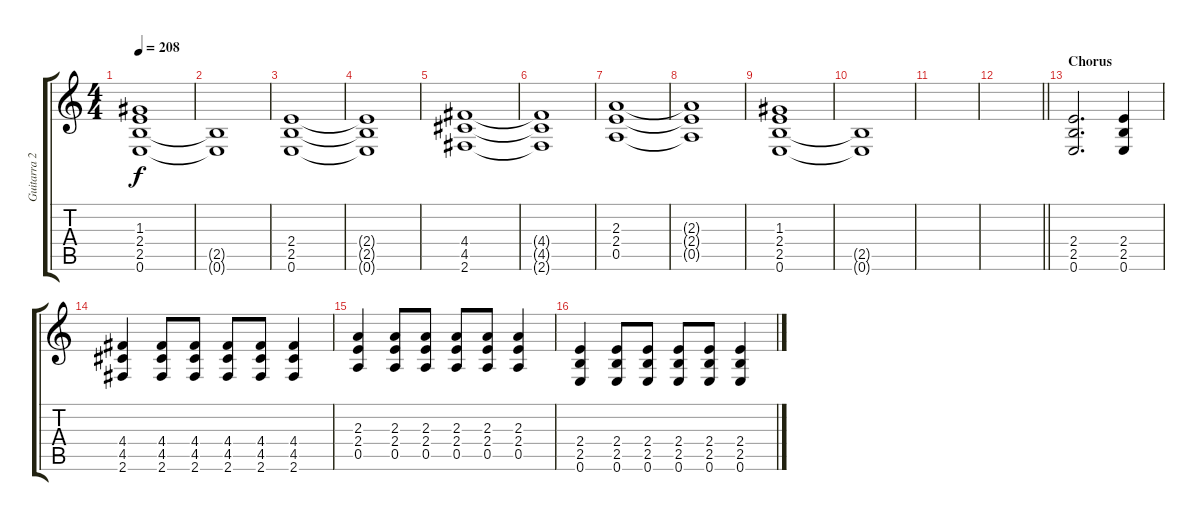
\track ("Guitarra 2" "Guitarra 2") {instrument distortionguitar}
\staff {score tabs}
\tuning (E4 B3 G3 D3 A2 E2) {hide}
\ts (4 4)
\tempo 208
\clef g2
\ks c
(1.3 2.4 2.5 0.6).1{dy f} |
(2.5{t} 0.6{t}).1 |
(2.4 2.5 0.6).1 |
(2.4{t} 2.5{t} 0.6{t}).1 |
(4.4 4.5 2.6).1 |
(4.4{t} 4.5{t} 2.6{t}).1 |
(2.3 2.4 0.5).1 |
(2.3{t} 2.4{t} 0.5{t}).1 |
(1.3 2.4 2.5 0.6).1 |
(2.5{t} 0.6{t}).1 |
|
\barLineRight lightlight
|
\section ("" "Chorus")
(2.4 2.5 0.6).2{d} (2.4 2.5 0.6).4 |
(4.4 4.5 2.6).4 (4.4 4.5 2.6).8 (4.4 4.5 2.6).8 (4.4 4.5 2.6).8 (4.4 4.5 2.6).8 (4.4 4.5 2.6).4 |
(2.3 2.4 0.5).4 (2.3 2.4 0.5).8 (2.3 2.4 0.5).8 (2.3 2.4 0.5).8 (2.3 2.4 0.5).8 (2.3 2.4 0.5).4 |
(2.4 2.5 0.6).4 (2.4 2.5 0.6).8 (2.4 2.5 0.6).8 (2.4 2.5 0.6).8 (2.4 2.5 0.6).8 (2.4 2.5 0.6).4
